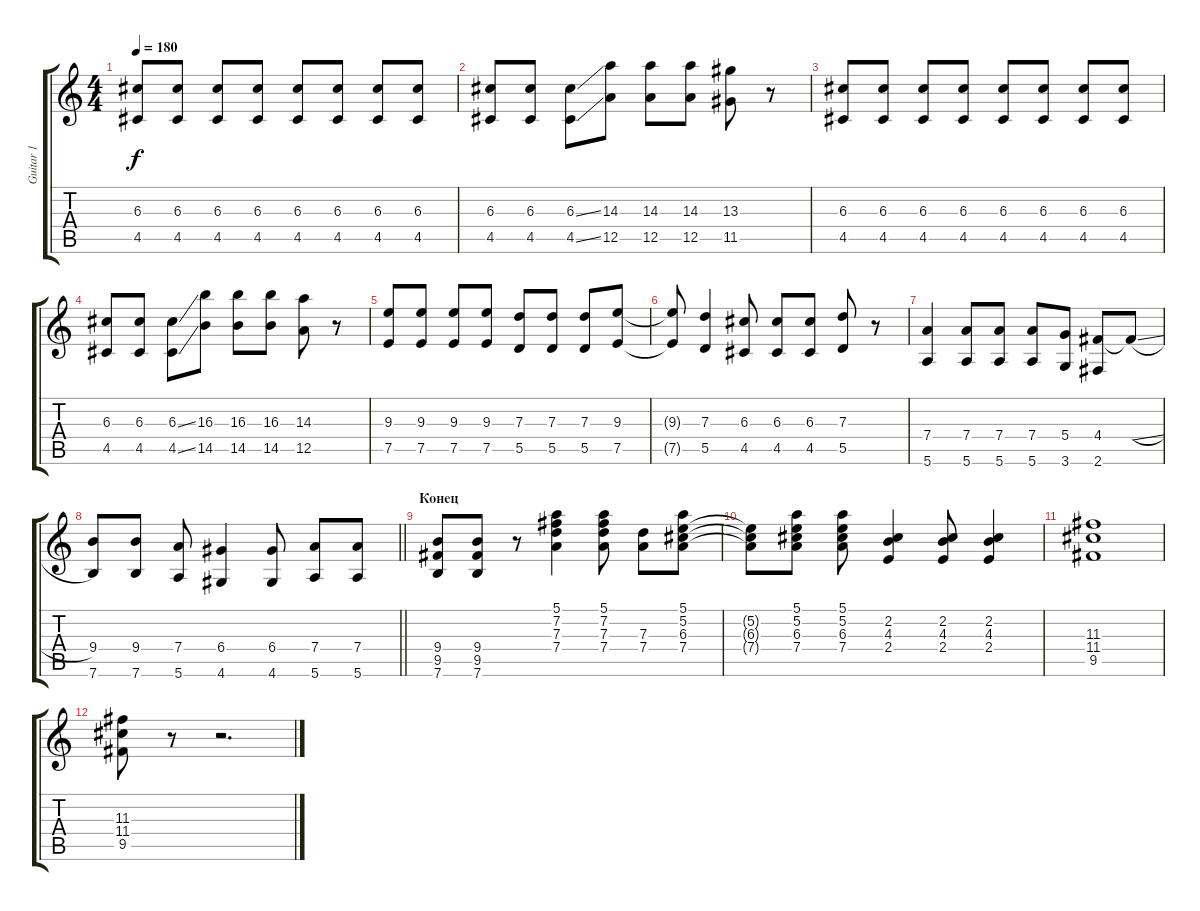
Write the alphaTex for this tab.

\track ("Guitar 1" "Guitar 1") {instrument overdrivenguitar}
\staff {score tabs}
\tuning (E4 B3 G3 D3 A2 E2) {hide}
\ts (4 4)
\tempo 180
\clef g2
\ks c
(6.3 4.5).8{dy f} (6.3 4.5).8 (6.3 4.5).8 (6.3 4.5).8 (6.3 4.5).8 (6.3 4.5).8 (6.3 4.5).8 (6.3 4.5).8 |
(6.3 4.5).8 (6.3 4.5).8 (6.3{ss} 4.5{ss}).8 (14.3 12.5).8 (14.3 12.5).8 (14.3 12.5).8 (13.3 11.5).8 r.8 |
(6.3 4.5).8 (6.3 4.5).8 (6.3 4.5).8 (6.3 4.5).8 (6.3 4.5).8 (6.3 4.5).8 (6.3 4.5).8 (6.3 4.5).8 |
(6.3 4.5).8 (6.3 4.5).8 (6.3{ss} 4.5{ss}).8 (16.3 14.5).8 (16.3 14.5).8 (16.3 14.5).8 (14.3 12.5).8 r.8 |
(9.3 7.5).8 (9.3 7.5).8 (9.3 7.5).8 (9.3 7.5).8 (7.3 5.5).8 (7.3 5.5).8 (7.3 5.5).8 (9.3 7.5).8 |
(9.3{t} 7.5{t}).8 (7.3 5.5).4 (6.3 4.5).8 (6.3 4.5).8 (6.3 4.5).8 (7.3 5.5).8 r.8 |
(7.4 5.6).4 (7.4 5.6).8 (7.4 5.6).8 (7.4 5.6).8 (5.4 3.6).8 (4.4 2.6).8 4.4{sl t}.8 |
\barLineRight lightlight
(9.4 7.6).8 (9.4 7.6).8 (7.4 5.6).8 (6.4 4.6).4 (6.4 4.6).8 (7.4 5.6).8 (7.4 5.6).8 |
\section ("" "Конец")
(9.4 9.5 7.6).8{instrument overdrivenguitar} (9.4 9.5 7.6).8 r.8 (5.1 7.2 7.3 7.4).4 (5.1 7.2 7.3 7.4).8 (7.3 7.4).8 (5.1 5.2 6.3 7.4).8 |
(5.2{t} 6.3{t} 7.4{t}).8 (5.1 5.2 6.3 7.4).8 (5.1 5.2 6.3 7.4).8 (2.2 4.3 2.4).4 (2.2 4.3 2.4).8 (2.2 4.3 2.4).4 |
(11.3 11.4 9.5).1 |
(11.3 11.4 9.5).8 r.8 r.2{d}
